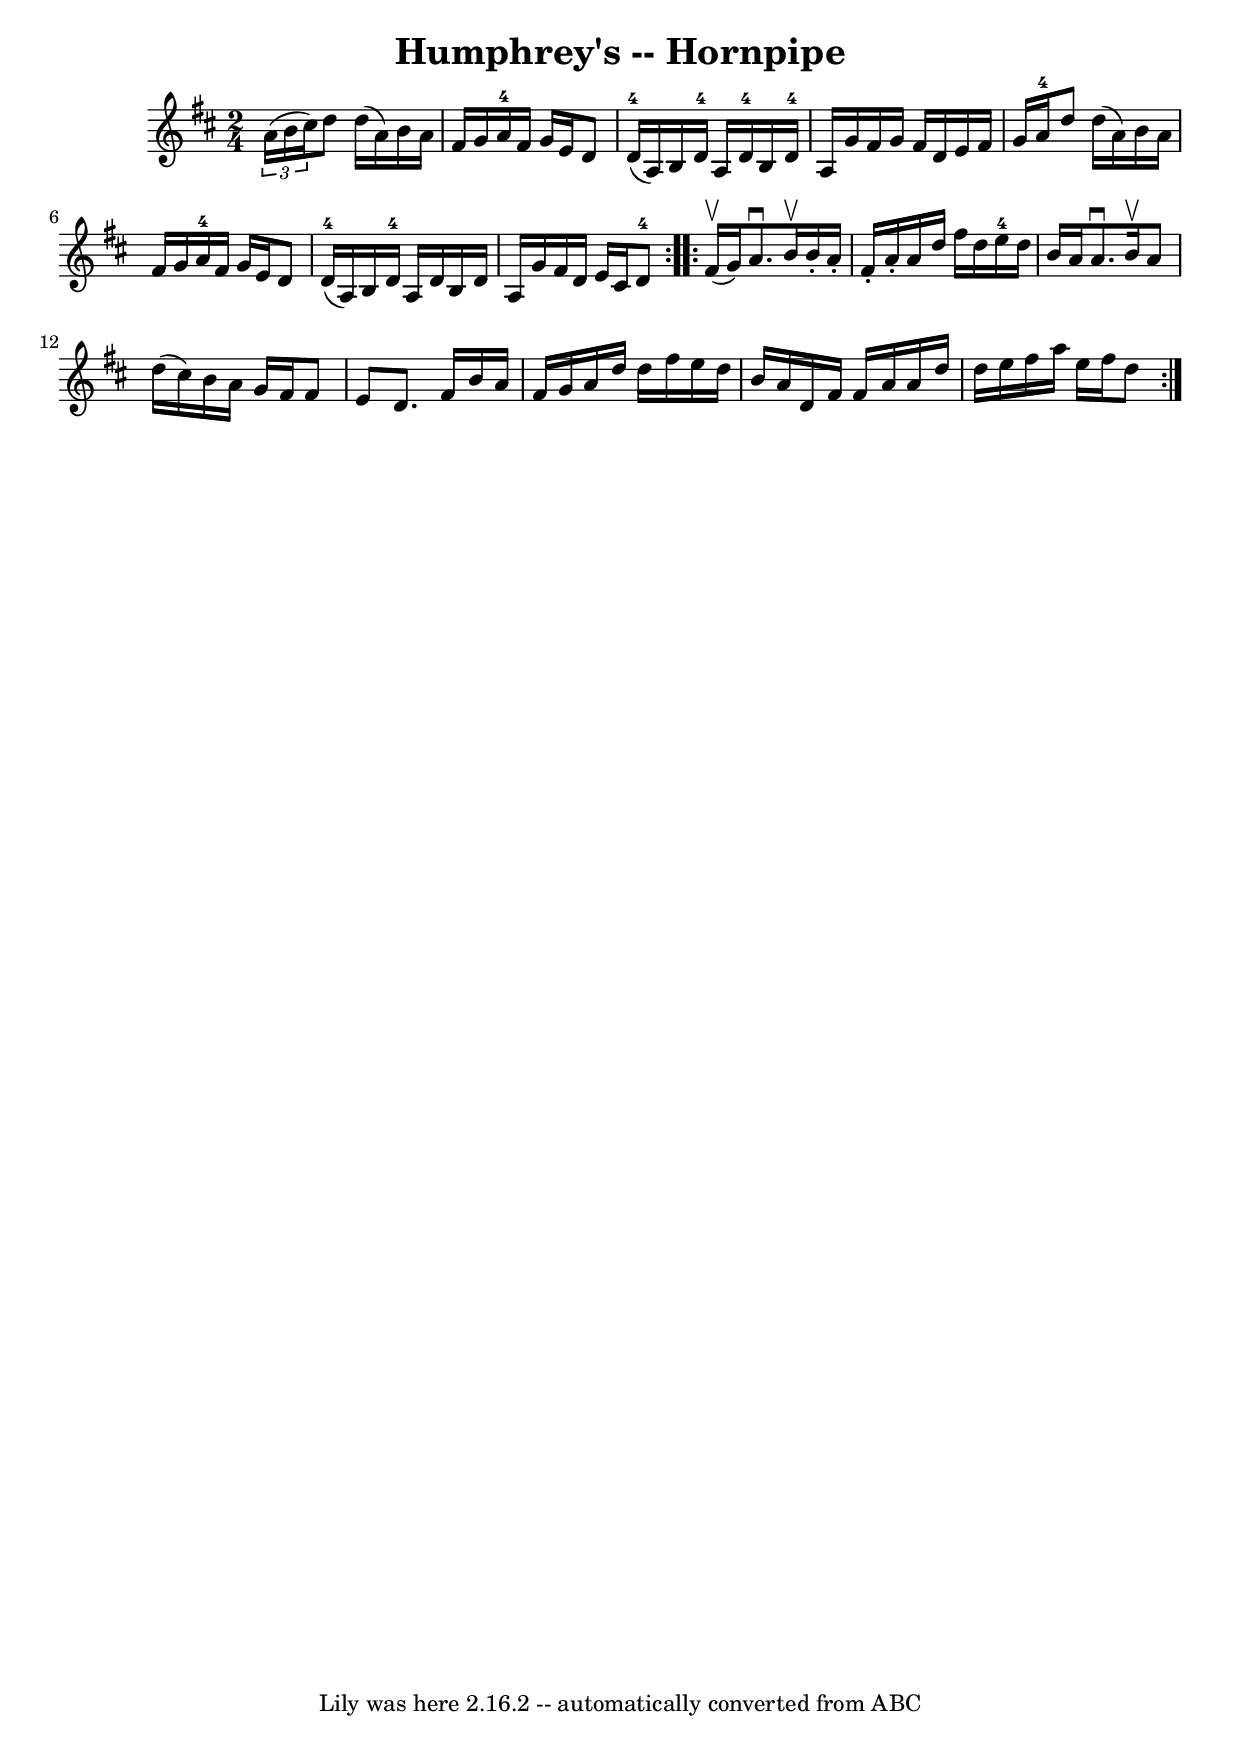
\version "2.16.2"
\include "Mammoth.ily"
\header {
  %% book = "Cole's 1000 Fiddle Tunes"
  crossRefNumber = "1"
  footnotes = ""
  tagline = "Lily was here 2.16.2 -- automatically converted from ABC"
  title = "Humphrey's -- Hornpipe"

}
voicedefault =  {



  \repeat volta 2 {

    \time 2/4 
    \key d \major   \times 2/3 { a'16 (b'16 cis''16) 
			       } 
    |
    d''8 d''16 (a'16) b'16 a'16 fis'16 g'16  
    |
    a'16-4 fis'16 g'16 e'16 d'8 d'16-4(a16) 
    |
    b16 d'16-4 a16 d'16-4 b16 d'16-4 a16    
    g'16  |
    fis'16 g'16 fis'16 d'16 e'16 fis'16 g'16    
    a'16-4 |
    d''8 d''16 (a'16) b'16 a'16 fis'16    
    g'16  |
    a'16-4 fis'16 g'16 e'16 d'8 d'16-4(
    a16) |
    b16 d'16-4 a16 d'16 b16 d'16 a16    
    g'16  |
    fis'16 d'16 e'16 cis'16 d'8-4 
  }     

  \repeat volta 2 {
    fis'16 (^\upbow g'16) |
    a'8.^\downbow   
    b'16^\upbow b'16 -. a'16 -. fis'16 -. a'16 -. |
    a'16 d''16 
    fis''16 d''16 e''16-4 d''16 b'16 a'16  |
    a'8. 
    ^\downbow b'16^\upbow a'8 d''16 (cis''16) |
    b'16 a'16 
    g'16 fis'16 fis'8 e'8  |
    d'8. fis'16 b'16 a'16  
    fis'16 g'16  |
    a'16 d''16 d''16 fis''16 e''16    
    d''16 b'16 a'16  |
    d'16 fis'16 fis'16 a'16 a'16    
    d''16 d''16 e''16  |
    fis''16 a''16 e''16 fis''16    
    d''8  
  }   

}

\score{
  <<

    \context Staff="default"
    {
      \voicedefault 
      
    }

  >>
  \layout {
    
  }
  \midi {
  }

}
